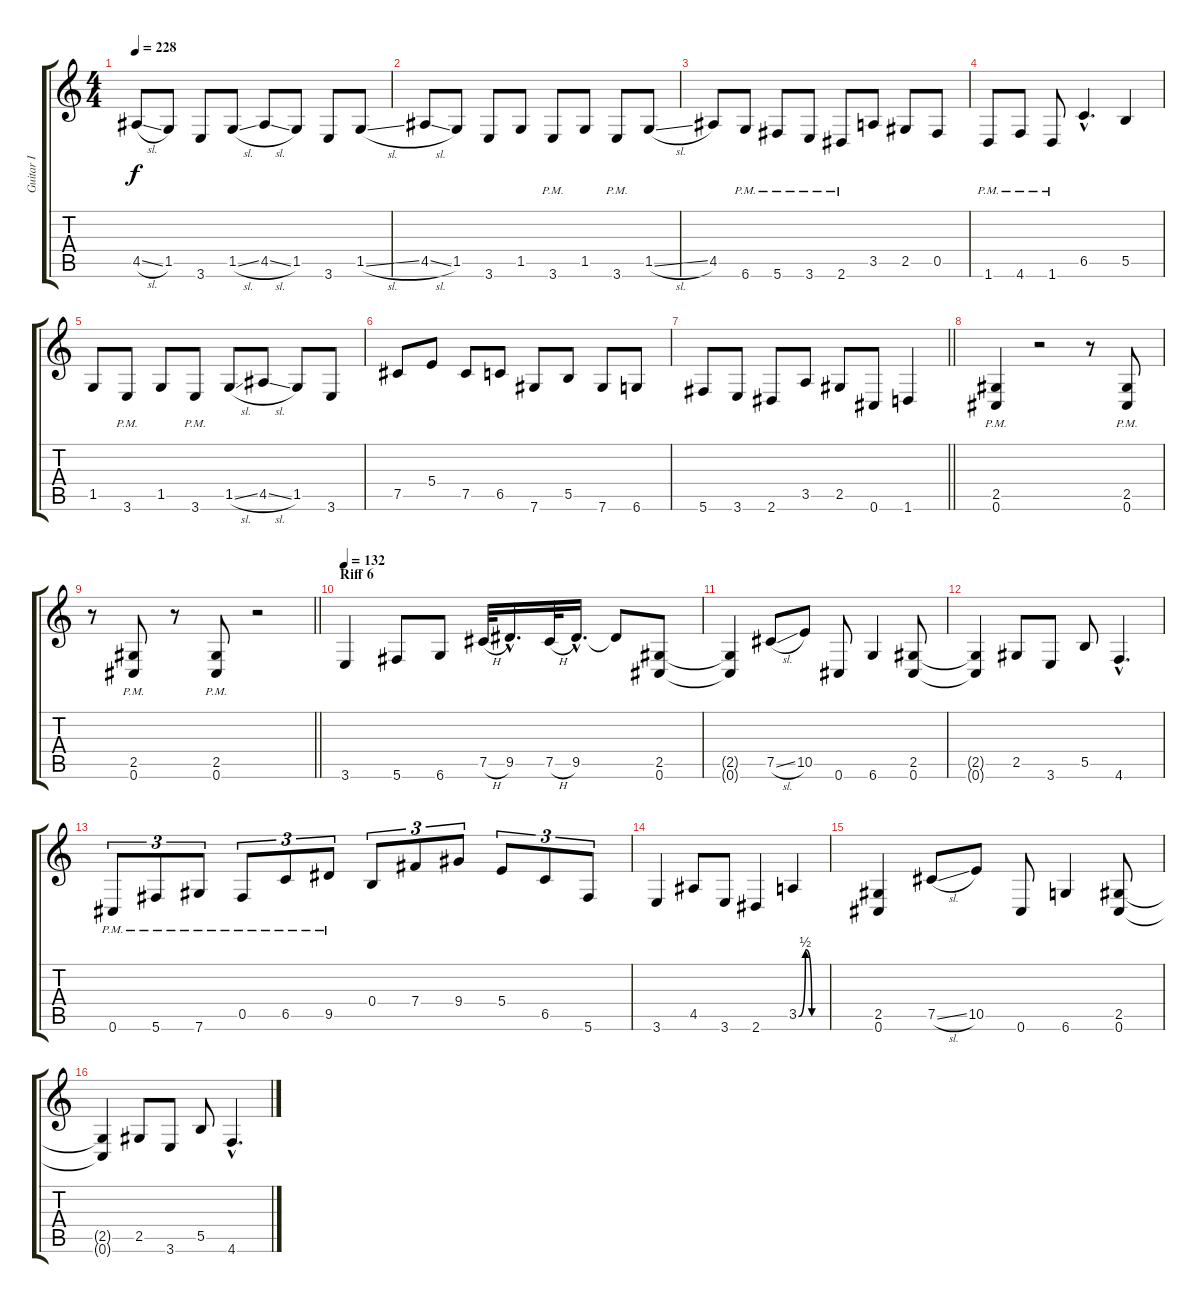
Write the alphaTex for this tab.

\track ("Guitar I" "Guitar I") {instrument distortionguitar}
\staff {score tabs}
\tuning (Db4 Ab3 E3 B2 Gb2 Db2) {hide}
\ts (4 4)
\tempo 228
\clef g2
\ks c
4.5{sl}.8{dy f} 1.5.8 3.6.8 1.5{sl}.8 4.5{sl}.8 1.5.8 3.6.8 1.5{sl}.8 |
4.5{sl}.8 1.5.8 3.6.8 1.5.8 3.6{pm}.8 1.5.8 3.6{pm}.8 1.5{sl}.8 |
4.5.8 6.6{pm}.8 5.6{pm}.8 3.6{pm}.8 2.6{pm}.8 3.5.8 2.5.8 0.5.8 |
1.6{pm}.8 4.6{pm}.8 1.6{pm}.8 6.5{hac}.4{d} 5.5.4 |
1.5.8 3.6{pm}.8 1.5.8 3.6{pm}.8 1.5{sl}.8 4.5{sl}.8 1.5.8 3.6.8 |
7.5.8 5.4.8 7.5.8 6.5.8 7.6.8 5.5.8 7.6.8 6.6.8 |
\barLineRight lightlight
5.6.8 3.6.8 2.6.8 3.5.8 2.5.8 0.6.8 1.6.4 |
(2.5{pm} 0.6{pm}).4 r.2 r.8 (2.5{pm} 0.6{pm}).8 |
\barLineRight lightlight
r.8 (2.5{pm} 0.6{pm}).8 r.8 (2.5{pm} 0.6{pm}).8 r.2 |
\section ("" "Riff 6")
\tempo 132
3.6.4 5.6.8 6.6.8 7.5{h}.32 9.5{hac}.16{d} 7.5{h}.32 9.5{hac}.16{d} 9.5{t}.8 (2.5 0.6).8 |
(2.5{t} 0.6{t}).4 7.5{sl}.8 10.5.8 0.6.8 6.6.4 (2.5 0.6).8 |
(2.5{t} 0.6{t}).4 2.5.8 3.6.8 5.5.8 4.6{hac}.4{d} |
0.6{pm}.8{tu (3 2)} 5.6{pm}.8{tu (3 2)} 7.6{pm}.8{tu (3 2)} 0.5{pm}.8{tu (3 2)} 6.5{pm}.8{tu (3 2)} 9.5{pm}.8{tu (3 2)} 0.4.8{tu (3 2)} 7.4.8{tu (3 2)} 9.4.8{tu (3 2)} 5.4.8{tu (3 2)} 6.5.8{tu (3 2)} 5.6.8{tu (3 2)} |
3.6.4 4.5.8 3.6.8 2.6.4 3.5{be (custom 0 0 15 2 29 0 60 0)}.4{instrument guitarharmonics} |
(2.5 0.6).4{instrument distortionguitar} 7.5{sl}.8 10.5.8 0.6.8 6.6.4 (2.5 0.6).8 |
(2.5{t} 0.6{t}).4 2.5.8 3.6.8 5.5.8 4.6{hac}.4{d}
